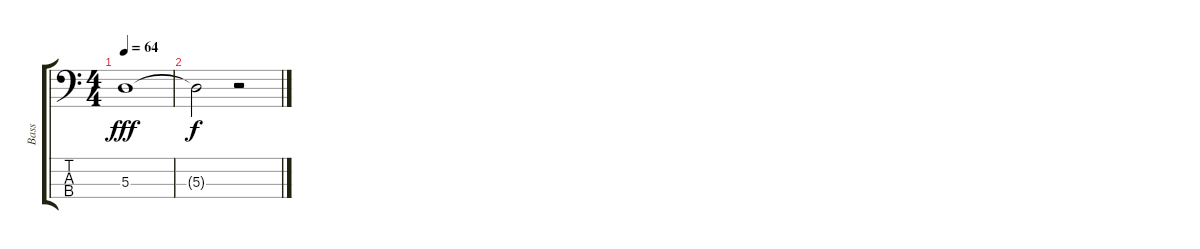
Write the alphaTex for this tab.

\track ("Bass" "Bass") {instrument electricbassfinger}
\staff {score tabs}
\tuning (G2 D2 A1 E1) {hide}
\ts (4 4)
\tempo 64
\clef f4
\ks c
5.3.1{dy fff} |
5.3{t}.2{dy f} r.2
